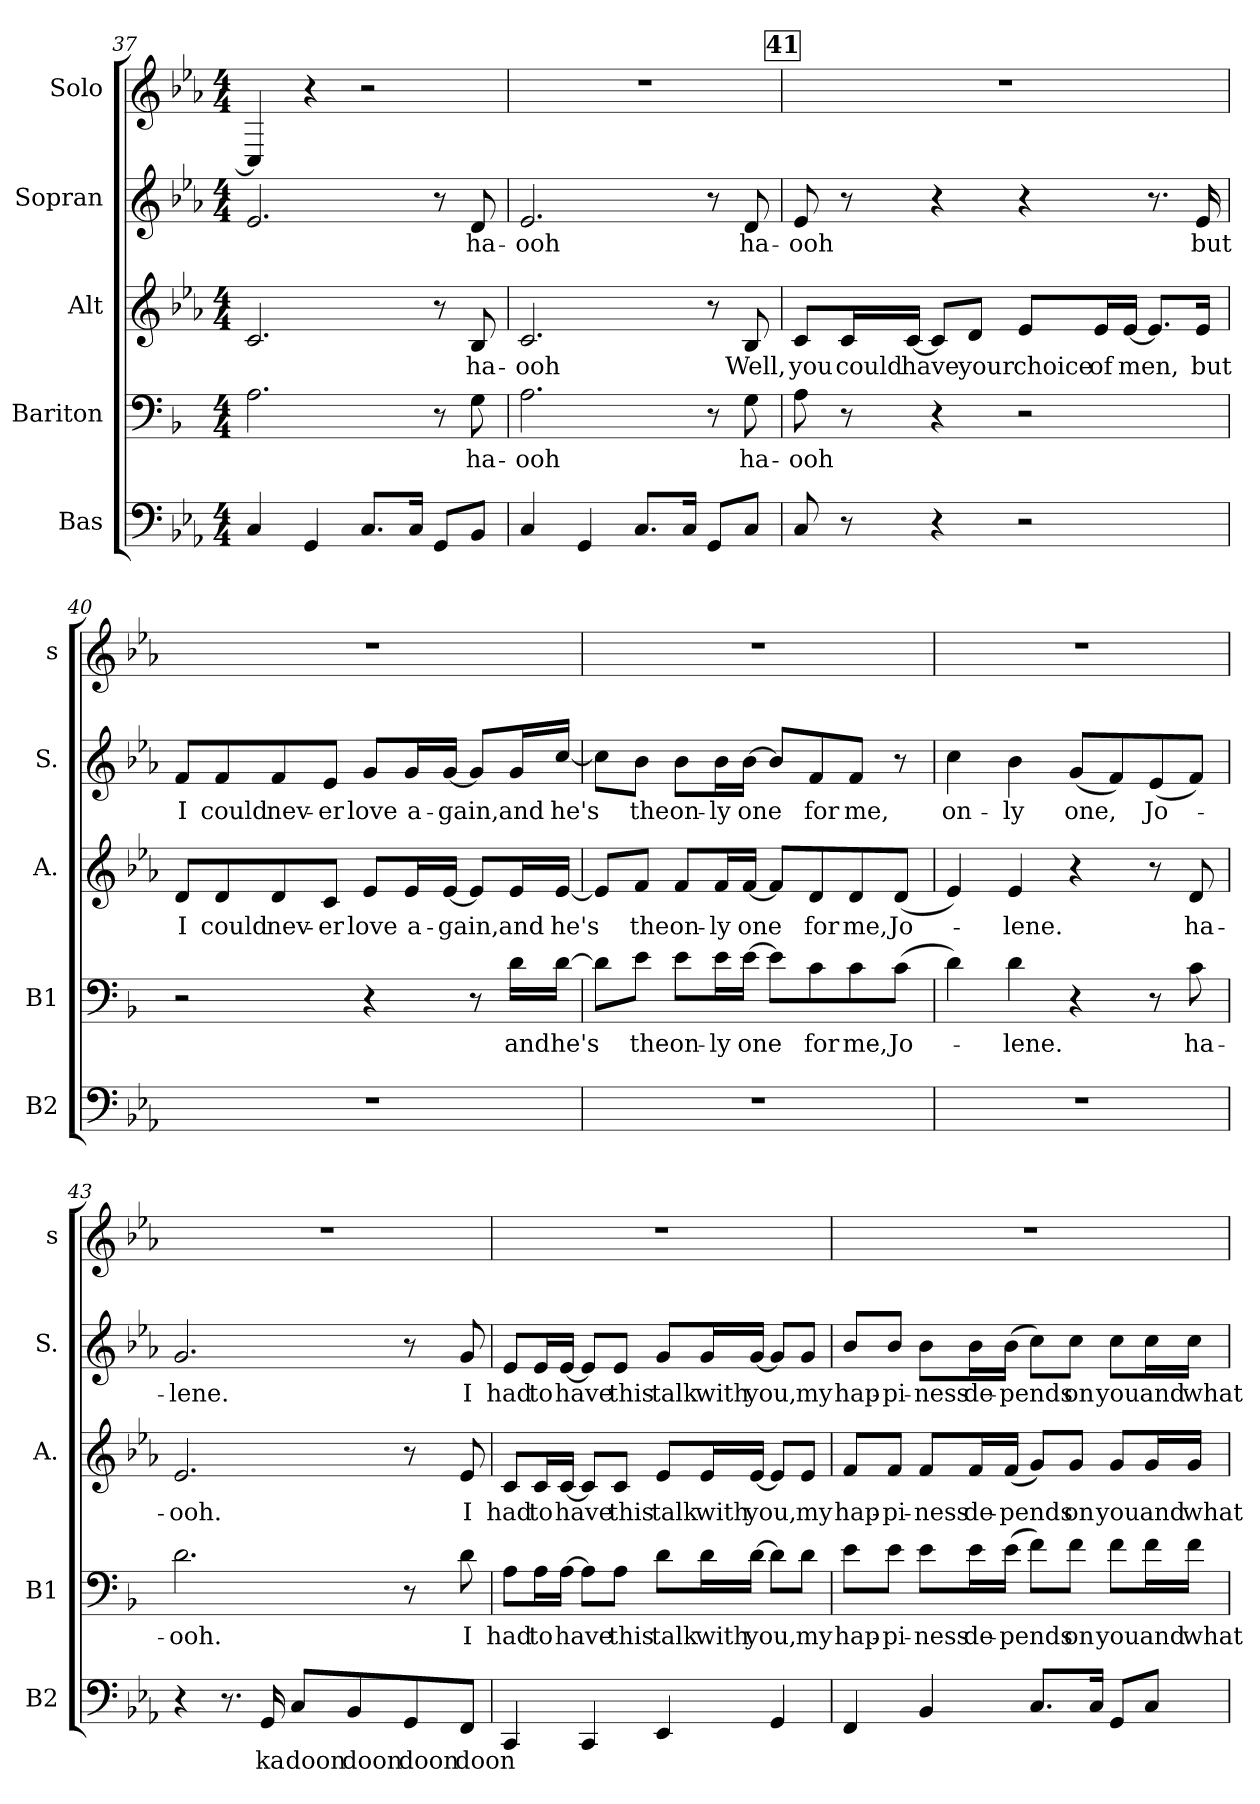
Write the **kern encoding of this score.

**kern	**text	**kern	**text	**kern	**text	**kern	**text	**kern
*part5	*part5	*part4	*part4	*part3	*part3	*part2	*part2	*part1
*staff5	*staff5	*staff4	*staff4	*staff3	*staff3	*staff2	*staff2	*staff1
*I"Bas	*	*I"Bariton	*	*I"Alt	*	*I"Sopran	*	*I"Solo
*I'B2	*	*I'B1	*	*I'A.	*	*I'S.	*	*I's
!!LO:LB:g=z
*clefF4	*	*clefF4	*	*clefG2	*	*clefG2	*	*clefG2
*	*	*ITrd1c2	*	*	*	*	*	*ITrd-7c-12
*k[b-e-a-]	*	*k[b-e-a-]	*	*k[b-e-a-]	*	*k[b-e-a-]	*	*k[b-e-a-]
*M4/4	*	*M4/4	*	*M4/4	*	*M4/4	*	*M4/4
=37	=37	=37	=37	=37	=37	=37	=37	=37
4C/	.	2.G\	.	2.c/	.	2.e-/	.	4c/]
4GG/	.	.	.	.	.	.	.	4r
8.C/L	.	.	.	.	.	.	.	2r
16C/Jk	.	.	.	.	.	.	.	.
8GG/L	.	8r	.	8r	.	8r	.	.
!	!	!	!LO:LY:b	!	!LO:LY:b	!	!LO:LY:b	!
8BB-/J	.	8F\	ha-	8B-/	ha-	8d/	ha-	.
=38	=38	=38	=38	=38	=38	=38	=38	=38
!	!	!	!LO:LY:b	!	!LO:LY:b	!	!LO:LY:b	!
4C/	.	2.G\	-ooh	2.c/	-ooh	2.e-/	-ooh	1r
4GG/	.	.	.	.	.	.	.	.
8.C/L	.	.	.	.	.	.	.	.
16C/Jk	.	.	.	.	.	.	.	.
8GG/L	.	8r	.	8r	.	8r	.	.
!	!	!	!LO:LY:b	!	!LO:LY:b	!	!LO:LY:b	!
8C/J	.	8F\	ha-	8B-/	Well,	8d/	ha-	.
!!LO:REH:place=s1:a:B:fs=14:t=41
=39	=39	=39	=39	=39	=39	=39	=39	=39
!	!	!	!LO:LY:b	!	!LO:LY:b	!	!LO:LY:b	!
8C/	.	8G\	-ooh	8c/L	you	8e-/	-ooh	1r
!	!	!	!	!	!LO:LY:b	!	!	!
8r	.	8r	.	16c/L	could	8r	.	.
!	!	!	!	!	!LO:LY:b	!	!	!
.	.	.	.	[16c/JJ	have	.	.	.
4r	.	4r	.	8c/L]	.	4r	.	.
!	!	!	!	!	!LO:LY:b	!	!	!
.	.	.	.	8d/J	your	.	.	.
!	!	!	!	!	!LO:LY:b	!	!	!
2r	.	2r	.	8e-/L	choice	4r	.	.
!	!	!	!	!	!LO:LY:b	!	!	!
.	.	.	.	16e-/L	of	.	.	.
!	!	!	!	!	!LO:LY:b	!	!	!
.	.	.	.	[16e-/JJ	men,	.	.	.
.	.	.	.	8.e-/L]	.	8.r	.	.
!	!	!	!	!	!LO:LY:b	!	!LO:LY:b	!
.	.	.	.	16e-/Jk	but	16e-/	but	.
=40	=40	=40	=40	=40	=40	=40	=40	=40
!	!	!	!	!	!LO:LY:b	!	!LO:LY:b	!
1r	.	2r	.	8d/L	I	8f/L	I	1r
!	!	!	!	!	!LO:LY:b	!	!LO:LY:b	!
.	.	.	.	8d/	could	8f/	could	.
!	!	!	!	!	!LO:LY:b	!	!LO:LY:b	!
.	.	.	.	8d/	nev-	8f/	nev-	.
!	!	!	!	!	!LO:LY:b	!	!LO:LY:b	!
.	.	.	.	8c/J	-er	8e-/J	-er	.
!	!	!	!	!	!LO:LY:b	!	!LO:LY:b	!
.	.	4r	.	8e-/L	love	8g/L	love	.
!	!	!	!	!	!LO:LY:b	!	!LO:LY:b	!
.	.	.	.	16e-/L	a-	16g/L	a-	.
!	!	!	!	!	!LO:LY:b	!	!LO:LY:b	!
.	.	.	.	[16e-/JJ	-gain,	[16g/JJ	-gain,	.
.	.	8r	.	8e-/L]	.	8g/L]	.	.
!	!	!	!LO:LY:b	!	!LO:LY:b	!	!LO:LY:b	!
.	.	16c\LL	and	16e-/L	and	16g/L	and	.
!	!	!	!LO:LY:b	!	!LO:LY:b	!	!LO:LY:b	!
.	.	[16c\JJ	he's	[16e-/JJ	he's	[16cc/JJ	he's	.
!!LO:LB:g=z
=41	=41	=41	=41	=41	=41	=41	=41	=41
1r	.	8c\L]	.	8e-/L]	.	8cc\L]	.	1r
!	!	!	!LO:LY:b	!	!LO:LY:b	!	!LO:LY:b	!
.	.	8d\J	the	8f/J	the	8b-\J	the	.
!	!	!	!LO:LY:b	!	!LO:LY:b	!	!LO:LY:b	!
.	.	8d\L	on-	8f/L	on-	8b-\L	on-	.
!	!	!	!LO:LY:b	!	!LO:LY:b	!	!LO:LY:b	!
.	.	16d\L	-ly	16f/L	-ly	16b-\L	-ly	.
!	!	!	!LO:LY:b	!	!LO:LY:b	!	!LO:LY:b	!
.	.	[16d\JJ	one	[16f/JJ	one	[16b-\JJ	one	.
.	.	8d\L]	.	8f/L]	.	8b-/L]	.	.
!	!	!	!LO:LY:b	!	!LO:LY:b	!	!LO:LY:b	!
.	.	8B-\	for	8d/	for	8f/	for	.
!	!	!	!LO:LY:b	!	!LO:LY:b	!	!LO:LY:b	!
.	.	8B-\	me,	8d/	me,	8f/J	me,	.
!	!	!	!LO:LY:b	!	!LO:LY:b	!	!	!
.	.	(>8B-\J	Jo-	(<8d/J	Jo-	8r	.	.
=42	=42	=42	=42	=42	=42	=42	=42	=42
!	!	!	!	!	!	!	!LO:LY:b	!
1r	.	4c\)	.	4e-/)	.	4cc\	on-	1r
!	!	!	!LO:LY:b	!	!LO:LY:b	!	!LO:LY:b	!
.	.	4c\	-lene.	4e-/	-lene.	4b-\	-ly	.
!	!	!	!	!	!	!	!LO:LY:b	!
.	.	4r	.	4r	.	(<8g/L	one,	.
.	.	.	.	.	.	8f/)	.	.
!	!	!	!	!	!	!	!LO:LY:b	!
.	.	8r	.	8r	.	(<8e-/	Jo-	.
!	!	!	!LO:LY:b	!	!LO:LY:b	!	!	!
.	.	8B-\	ha-	8d/	ha-	8f/J)	.	.
=43	=43	=43	=43	=43	=43	=43	=43	=43
!	!	!	!LO:LY:b	!	!LO:LY:b	!	!LO:LY:b	!
4r	.	2.c\	-ooh.	2.e-/	-ooh.	2.g/	-lene.	1r
8.r	.	.	.	.	.	.	.	.
!	!LO:LY:b	!	!	!	!	!	!	!
16GG/	ka	.	.	.	.	.	.	.
!	!LO:LY:b	!	!	!	!	!	!	!
8C/L	doon	.	.	.	.	.	.	.
!	!LO:LY:b	!	!	!	!	!	!	!
8BB-/	doon	.	.	.	.	.	.	.
!	!LO:LY:b	!	!	!	!	!	!	!
8GG/	doon	8r	.	8r	.	8r	.	.
!	!LO:LY:b	!	!LO:LY:b	!	!LO:LY:b	!	!LO:LY:b	!
8FF/J	doon	8c\	I	8e-/	I	8g/	I	.
=44	=44	=44	=44	=44	=44	=44	=44	=44
!	!	!	!LO:LY:b	!	!LO:LY:b	!	!LO:LY:b	!
4CC/	.	8G\L	had	8c/L	had	8e-/L	had	1r
!	!	!	!LO:LY:b	!	!LO:LY:b	!	!LO:LY:b	!
.	.	16G\L	to	16c/L	to	16e-/L	to	.
!	!	!	!LO:LY:b	!	!LO:LY:b	!	!LO:LY:b	!
.	.	[16G\JJ	have	[16c/JJ	have	[16e-/JJ	have	.
4CC/	.	8G\L]	.	8c/L]	.	8e-/L]	.	.
!	!	!	!LO:LY:b	!	!LO:LY:b	!	!LO:LY:b	!
.	.	8G\J	this	8c/J	this	8e-/J	this	.
!	!	!	!LO:LY:b	!	!LO:LY:b	!	!LO:LY:b	!
4EE-/	.	8c\L	talk	8e-/L	talk	8g/L	talk	.
!	!	!	!LO:LY:b	!	!LO:LY:b	!	!LO:LY:b	!
.	.	16c\L	with	16e-/L	with	16g/L	with	.
!	!	!	!LO:LY:b	!	!LO:LY:b	!	!LO:LY:b	!
.	.	[16c\JJ	you,	[16e-/JJ	you,	[16g/JJ	you,	.
4GG/	.	8c\L]	.	8e-/L]	.	8g/L]	.	.
!	!	!	!LO:LY:b	!	!LO:LY:b	!	!LO:LY:b	!
.	.	8c\J	my	8e-/J	my	8g/J	my	.
!!LO:PB:g=z
=45	=45	=45	=45	=45	=45	=45	=45	=45
!	!	!	!LO:LY:b	!	!LO:LY:b	!	!LO:LY:b	!
4FF/	.	8d\L	hap-	8f/L	hap-	8b-/L	hap-	1r
!	!	!	!LO:LY:b	!	!LO:LY:b	!	!LO:LY:b	!
.	.	8d\J	-pi-	8f/J	-pi-	8b-/J	-pi-	.
!	!	!	!LO:LY:b	!	!LO:LY:b	!	!LO:LY:b	!
4BB-/	.	8d\L	-ness	8f/L	-ness	8b-\L	-ness	.
!	!	!	!LO:LY:b	!	!LO:LY:b	!	!LO:LY:b	!
.	.	16d\L	de-	16f/L	de-	16b-\L	de-	.
!	!	!	!LO:LY:b	!	!LO:LY:b	!	!LO:LY:b	!
.	.	(>16d\JJ	-pends	(<16f/JJ	-pends	(>16b-\JJ	-pends	.
8.C/L	.	8e-\L)	.	8g/L)	.	8cc\L)	.	.
!	!	!	!LO:LY:b	!	!LO:LY:b	!	!LO:LY:b	!
.	.	8e-\J	on	8g/J	on	8cc\J	on	.
16C/Jk	.	.	.	.	.	.	.	.
!	!	!	!LO:LY:b	!	!LO:LY:b	!	!LO:LY:b	!
8GG/L	.	8e-\L	you	8g/L	you	8cc\L	you	.
!	!	!	!LO:LY:b	!	!LO:LY:b	!	!LO:LY:b	!
8C/J	.	16e-\L	and	16g/L	and	16cc\L	and	.
!	!	!	!LO:LY:b	!	!LO:LY:b	!	!LO:LY:b	!
.	.	16e-\JJ	what-	16g/JJ	what-	16cc\JJ	what-	.
=	=	=	=	=	=	=	=	=
*-	*-	*-	*-	*-	*-	*-	*-	*-
